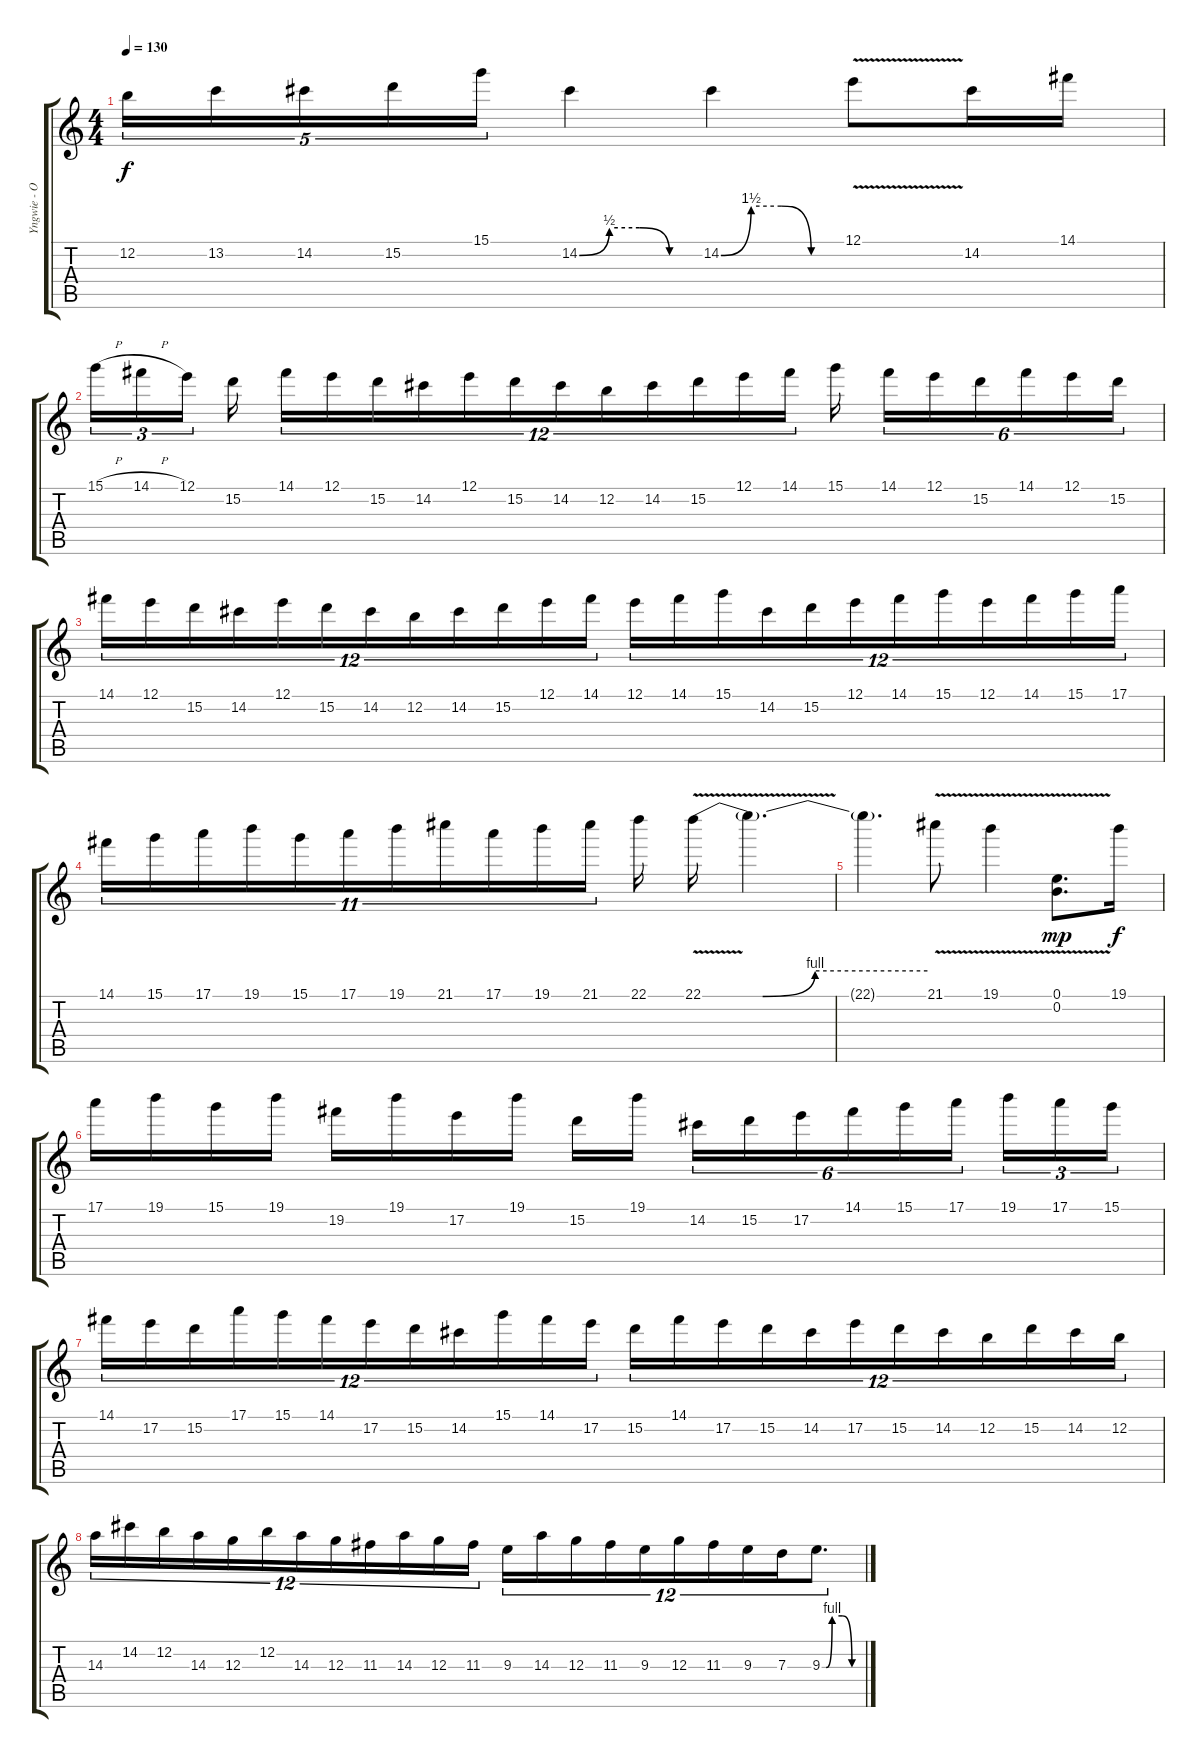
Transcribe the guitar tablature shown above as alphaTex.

\track ("Yngwie - Overdub" "Yngwie - O") {instrument distortionguitar}
\staff {score tabs}
\tuning (E4 B3 G3 D3 A2 E2) {hide}
\ts (4 4)
\tempo 130
\clef g2
\ks c
12.2.16{tu (5 4) dy f} 13.2.16{tu (5 4)} 14.2.16{tu (5 4)} 15.2.16{tu (5 4)} 15.1.16{tu (5 4)} 14.2{be (custom 0 0 15 2 30 2 45 0 60 0)}.4 14.2{be (custom 0 0 15 6 30 6 45 0 60 0)}.4 12.1{v}.8 14.2.16 14.1.16 |
15.1{h}.16{tu (3 2)} 14.1{h}.16{tu (3 2)} 12.1.16{tu (3 2)} 15.2.16 14.1.16{tu (12 8)} 12.1.16{tu (12 8)} 15.2.16{tu (12 8)} 14.2.16{tu (12 8)} 12.1.16{tu (12 8)} 15.2.16{tu (12 8)} 14.2.16{tu (12 8)} 12.2.16{tu (12 8)} 14.2.16{tu (12 8)} 15.2.16{tu (12 8)} 12.1.16{tu (12 8)} 14.1.16{tu (12 8)} 15.1.16 14.1.16{tu (6 4)} 12.1.16{tu (6 4)} 15.2.16{tu (6 4)} 14.1.16{tu (6 4)} 12.1.16{tu (6 4)} 15.2.16{tu (6 4)} |
14.1.16{tu (12 8)} 12.1.16{tu (12 8)} 15.2.16{tu (12 8)} 14.2.16{tu (12 8)} 12.1.16{tu (12 8)} 15.2.16{tu (12 8)} 14.2.16{tu (12 8)} 12.2.16{tu (12 8)} 14.2.16{tu (12 8)} 15.2.16{tu (12 8)} 12.1.16{tu (12 8)} 14.1.16{tu (12 8)} 12.1.16{tu (12 8)} 14.1.16{tu (12 8)} 15.1.16{tu (12 8)} 14.2.16{tu (12 8)} 15.2.16{tu (12 8)} 12.1.16{tu (12 8)} 14.1.16{tu (12 8)} 15.1.16{tu (12 8)} 12.1.16{tu (12 8)} 14.1.16{tu (12 8)} 15.1.16{tu (12 8)} 17.1.16{tu (12 8)} |
14.1.16{tu (11 8)} 15.1.16{tu (11 8)} 17.1.16{tu (11 8)} 19.1.16{tu (11 8)} 15.1.16{tu (11 8)} 17.1.16{tu (11 8)} 19.1.16{tu (11 8)} 21.1.16{tu (11 8)} 17.1.16{tu (11 8)} 19.1.16{tu (11 8)} 21.1.16{tu (11 8)} 22.1.16 22.1{be (custom 0 0 16 0 30 4 60 4) v}.16 22.1{t}.4{d} |
22.1{t}.4{d} 21.1{v}.8 19.1{v}.4 (0.1{v} 0.2{v}).8{d dy mp} 19.1.16{dy f} |
17.1.16 19.1.16 15.1.16 19.1.16 19.2.16 19.1.16 17.2.16 19.1.16 15.2.16 19.1.16 14.2.16{tu (6 4)} 15.2.16{tu (6 4)} 17.2.16{tu (6 4)} 14.1.16{tu (6 4)} 15.1.16{tu (6 4)} 17.1.16{tu (6 4)} 19.1.16{tu (3 2)} 17.1.16{tu (3 2)} 15.1.16{tu (3 2)} |
14.1.16{tu (12 8)} 17.2.16{tu (12 8)} 15.2.16{tu (12 8)} 17.1.16{tu (12 8)} 15.1.16{tu (12 8)} 14.1.16{tu (12 8)} 17.2.16{tu (12 8)} 15.2.16{tu (12 8)} 14.2.16{tu (12 8)} 15.1.16{tu (12 8)} 14.1.16{tu (12 8)} 17.2.16{tu (12 8)} 15.2.16{tu (12 8)} 14.1.16{tu (12 8)} 17.2.16{tu (12 8)} 15.2.16{tu (12 8)} 14.2.16{tu (12 8)} 17.2.16{tu (12 8)} 15.2.16{tu (12 8)} 14.2.16{tu (12 8)} 12.2.16{tu (12 8)} 15.2.16{tu (12 8)} 14.2.16{tu (12 8)} 12.2.16{tu (12 8)} |
14.3.16{tu (12 8)} 14.2.16{tu (12 8)} 12.2.16{tu (12 8)} 14.3.16{tu (12 8)} 12.3.16{tu (12 8)} 12.2.16{tu (12 8)} 14.3.16{tu (12 8)} 12.3.16{tu (12 8)} 11.3.16{tu (12 8)} 14.3.16{tu (12 8)} 12.3.16{tu (12 8)} 11.3.16{tu (12 8)} 9.3.16{tu (12 8)} 14.3.16{tu (12 8)} 12.3.16{tu (12 8)} 11.3.16{tu (12 8)} 9.3.16{tu (12 8)} 12.3.16{tu (12 8)} 11.3.16{tu (12 8)} 9.3.16{tu (12 8)} 7.3.16{tu (12 8)} 9.3{be (custom 0 0 6 0 15 4 30 4 45 0 60 0)}.8{d tu (12 8)}
